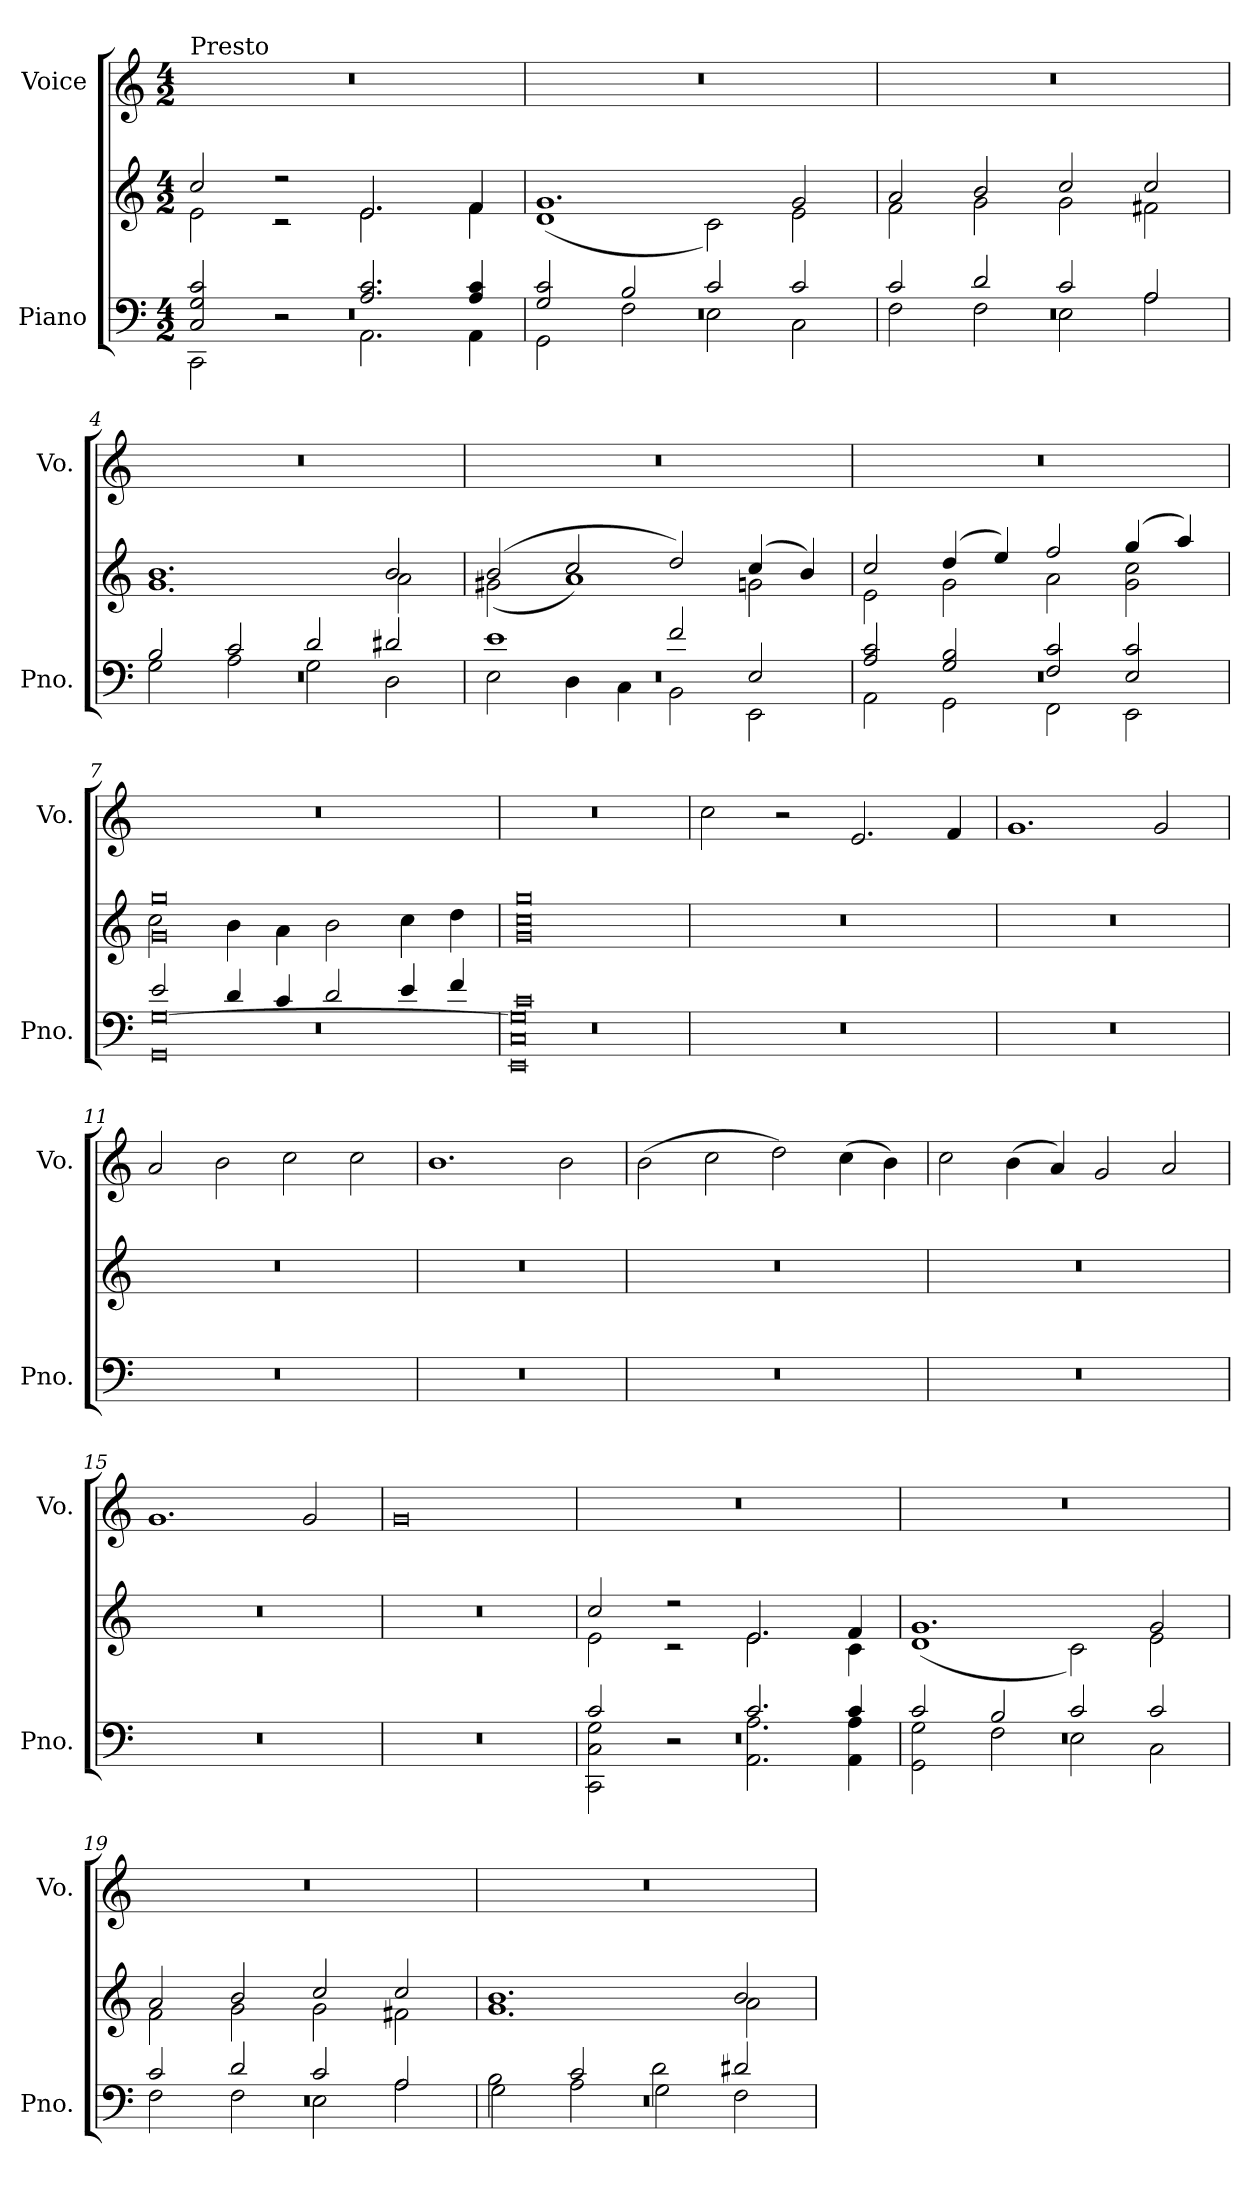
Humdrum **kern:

**kern	**kern	**kern
*part2	*part2	*part1
*staff3	*staff2	*staff1
*I"Piano	*	*I"Voice
*I'Pno.	*	*I'Vo.
*clefF4	*clefG2	*clefG2
*k[]	*k[]	*k[]
*C:	*C:	*C:
*M4/2	*M4/2	*M4/2
=1	=1	=1
*^	*^	*
*	*^	*	*	*
!	!	!	!	!	!LO:TX:a:t=Presto
0r	2C/ 2G/ 2c/	2CC\	2cc/	2e\	0r
.	2r	2r	2r	2r	.
.	2.A/ 2.c/	2.AA\	2.e/	2.e\	.
.	4A/ 4c/	4AA\	4f/	4f\	.
=2	=2	=2	=2	=2	=2
0r	2G/ 2c/	2GG\	1.g	(1d	0r
.	2B/	2F\	.	.	.
.	2c/	2E\	.	2c\)	.
.	2c/	2C\	2g/	2e\	.
=3	=3	=3	=3	=3	=3
0r	2c/	2F\	2a/	2f\	0r
.	2d/	2F\	2b/	2g\	.
.	2c/	2E\	2cc/	2g\	.
.	2A/	2A\	2cc/	2f#X\	.
=4	=4	=4	=4	=4	=4
0r	2B/	2G\	1.b	1.g	0r
.	2c/	2A\	.	.	.
.	2d/	2G\	.	.	.
.	2d#X/	2D\	2b/	2a\	.
=5	=5	=5	=5	=5	=5
0r	1e	2E\	(2b/	(2g#X\	0r
.	.	4D\	2cc/	1a)	.
.	.	4C\	.	.	.
.	2f/	2BB\	2dd/)	.	.
.	2E/	2EE\	(4cc/	2gn\	.
.	.	.	4b/)	.	.
=6	=6	=6	=6	=6	=6
0r	2A/ 2c/	2AA\	2cc/	2e\	0r
.	2G/ 2B/	2GG\	(4dd/	2g\	.
.	.	.	4ee/)	.	.
.	2F/ 2c/	2FF\	2ff/	2a\	.
.	2E/ 2c/	2EE\	(4gg/	2g\ 2cc\	.
.	.	.	4aa/)	.	.
!!LO:LB:g=z
=7	=7	=7	=7	=7	=7
0r	2e/	0GG [0G	0g 0gg	2cc\	0r
.	4d/	.	.	4b\	.
.	4c/	.	.	4a\	.
.	2d/	.	.	2b\	.
.	4e/	.	.	4cc\	.
.	4f/	.	.	4dd\	.
=8	=8	=8	=8	=8	=8
0r	0c	0EE 0C 0G]	0g 0gg	0cc	0r
*v	*v	*v	*	*	*
*	*v	*v	*
=9	=9	=9
0r	0r	2cc\
.	.	2r
.	.	2.e/
.	.	4f/
=10	=10	=10
0r	0r	1.g
.	.	2g/
=11	=11	=11
0r	0r	2a/
.	.	2b\
.	.	2cc\
.	.	2cc\
=12	=12	=12
0r	0r	1.b
.	.	2b\
=13	=13	=13
0r	0r	(2b\
.	.	2cc\
.	.	2dd\)
.	.	(4cc\
.	.	4b\)
=14	=14	=14
0r	0r	2cc\
.	.	(4b\
.	.	4a/)
.	.	2g/
.	.	2a/
!!LO:LB:g=z
=15	=15	=15
0r	0r	1.g
.	.	2g/
=16	=16	=16
0r	0r	0g
=17	=17	=17
*^	*^	*
*	*^	*	*	*
0r	2c/	2CC\ 2C\ 2G\	2cc/	2e\	0r
.	2r	2r	2r	2r	.
.	2.c/	2.AA\ 2.A\	2.e/	2.e\	.
.	4c/	4AA\ 4A\	4f/	4c\	.
=18	=18	=18	=18	=18	=18
0r	2c/	2GG\ 2G\	1.g	(1d	0r
.	2B/	2F\	.	.	.
.	2c/	2E\	.	2c\)	.
.	2c/	2C\	2g/	2e\	.
=19	=19	=19	=19	=19	=19
0r	2c/	2F\	2a/	2f\	0r
.	2d/	2F\	2b/	2g\	.
.	2c/	2E\	2cc/	2g\	.
.	2A/	2A\	2cc/	2f#X\	.
=20	=20	=20	=20	=20	=20
0r	2B\	2G\	1.b	1.g	0r
.	2c/	2A\	.	.	.
.	2d\	2G\	.	.	.
.	2d#X/	2F\	2b/	2a\	.
*v	*v	*v	*	*	*
*	*v	*v	*
=	=	=
*-	*-	*-
